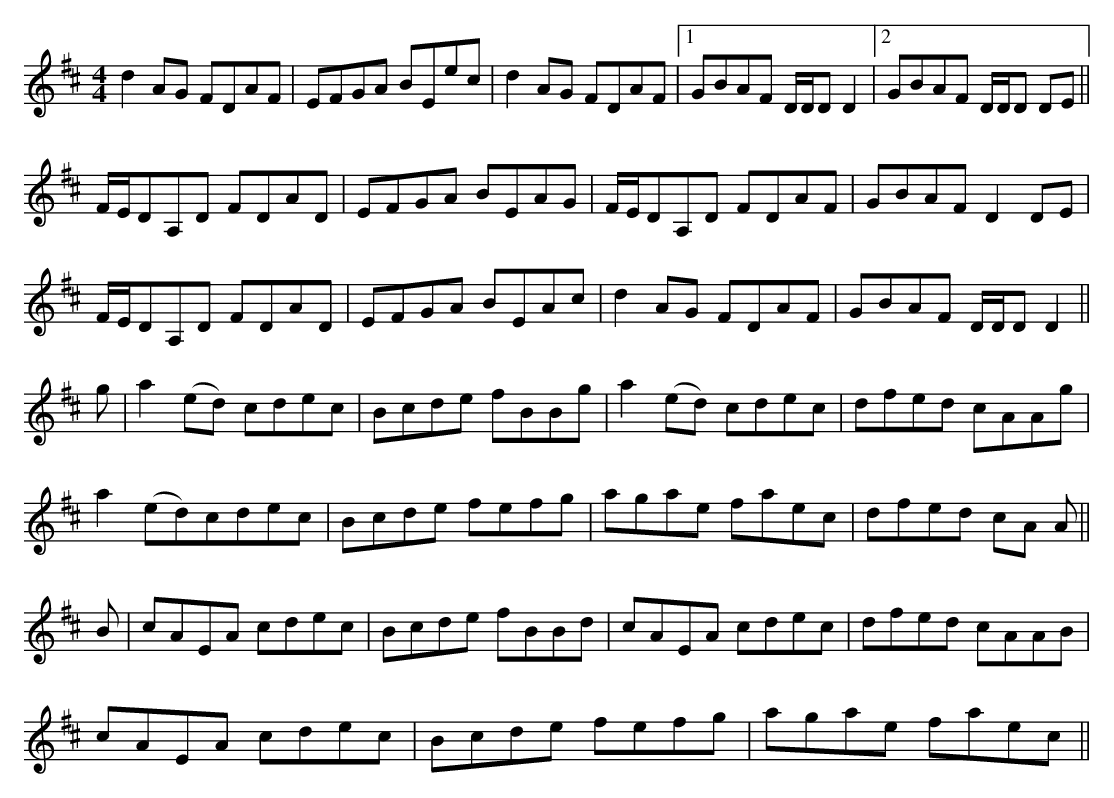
X:1
M:4/4
K:D
d2AG FDAF|EFGA BEec|d2AG FDAF|1 GBAF D/D/D D2|2 GBAF D/D/D DE||
F/E/DA,D FDAD|EFGA BEAG|F/E/DA,D FDAF|GBAF D2DE|
F/E/DA,D FDAD|EFGA BEAc|d2AG FDAF|GBAF D/D/D D2||
g|a2(ed) cdec|Bcde fBBg|a2(ed) cdec|dfed cAAg|
a2(ed)cdec|Bcde fefg|agae faec|dfed cA A||
B|cAEA cdec|Bcde fBBd|cAEA cdec|dfed cAAB|
cAEA cdec|Bcde fefg|agae faec||
